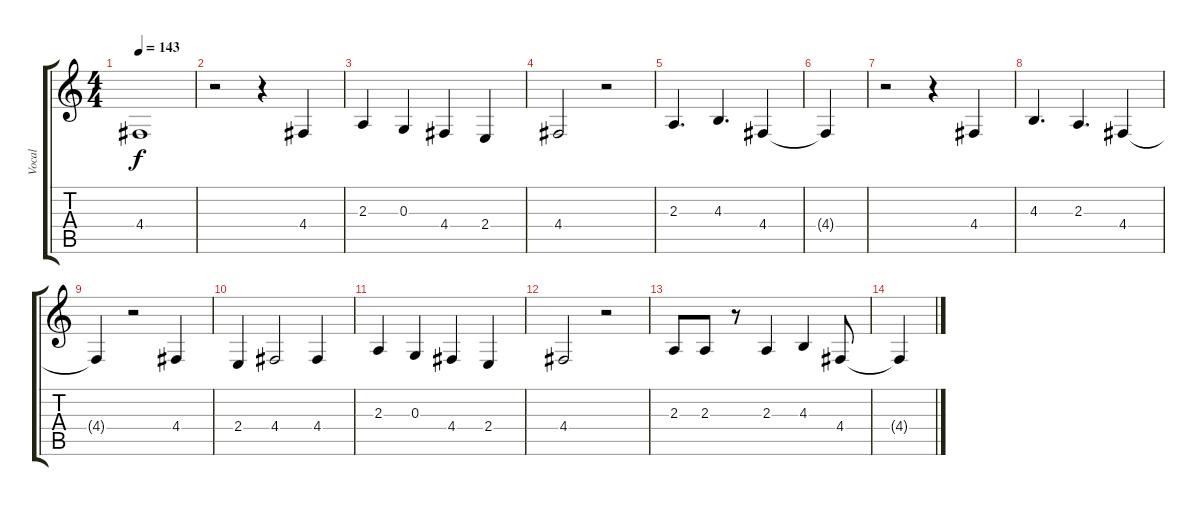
\track ("Vocal" "Vocal") {instrument violin}
\staff {score tabs}
\tuning (E4 B3 G3 D3 A2 E2) {hide}
\ts (4 4)
\tempo 143
\clef g2
\ks c
4.4{t}.1{dy f} |
r.2 r.4 4.4.4 |
2.3.4 0.3.4 4.4.4 2.4.4 |
4.4.2 r.2 |
2.3.4{d} 4.3.4{d} 4.4.4 |
4.4{t}.4 |
r.2 r.4 4.4.4 |
4.3.4{d} 2.3.4{d} 4.4.4 |
4.4{t}.4 r.2 4.4.4 |
2.4.4 4.4.2 4.4.4 |
2.3.4 0.3.4 4.4.4 2.4.4 |
4.4.2 r.2 |
2.3.8 2.3.8 r.8 2.3.4 4.3.4 4.4.8 |
4.4{t}.4
